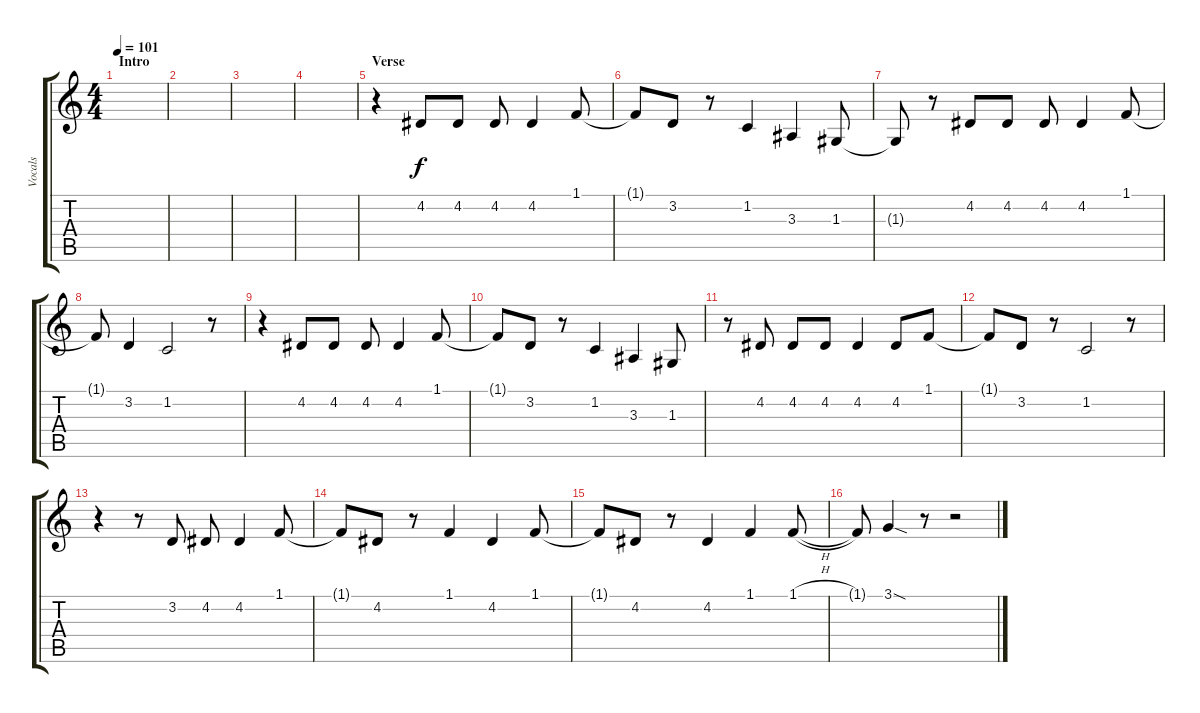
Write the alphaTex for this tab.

\track ("Vocals" "Vocals") {instrument altosax}
\staff {score tabs}
\tuning (E4 B3 G3 D3 A2 E2) {hide}
\ts (4 4)
\section ("" "Intro")
\tempo 101
\clef g2
\ks c
|
|
|
|
\section ("" "Verse")
r.4 4.2.8 4.2.8 4.2.8 4.2.4 1.1.8 |
1.1{t}.8 3.2.8 r.8 1.2.4 3.3.4 1.3.8 |
1.3{t}.8 r.8 4.2.8 4.2.8 4.2.8 4.2.4 1.1.8 |
1.1{t}.8 3.2.4 1.2.2 r.8 |
r.4 4.2.8 4.2.8 4.2.8 4.2.4 1.1.8 |
1.1{t}.8 3.2.8 r.8 1.2.4 3.3.4 1.3.8 |
r.8 4.2.8 4.2.8 4.2.8 4.2.4 4.2.8 1.1.8 |
1.1{t}.8 3.2.8 r.8 1.2.2 r.8 |
r.4 r.8 3.2.8 4.2.8 4.2.4 1.1.8 |
1.1{t}.8 4.2.8 r.8 1.1.4 4.2.4 1.1.8 |
1.1{t}.8 4.2.8 r.8 4.2.4 1.1.4 1.1{h}.8 |
1.1{t}.8 3.1{sod}.4 r.8 r.2
